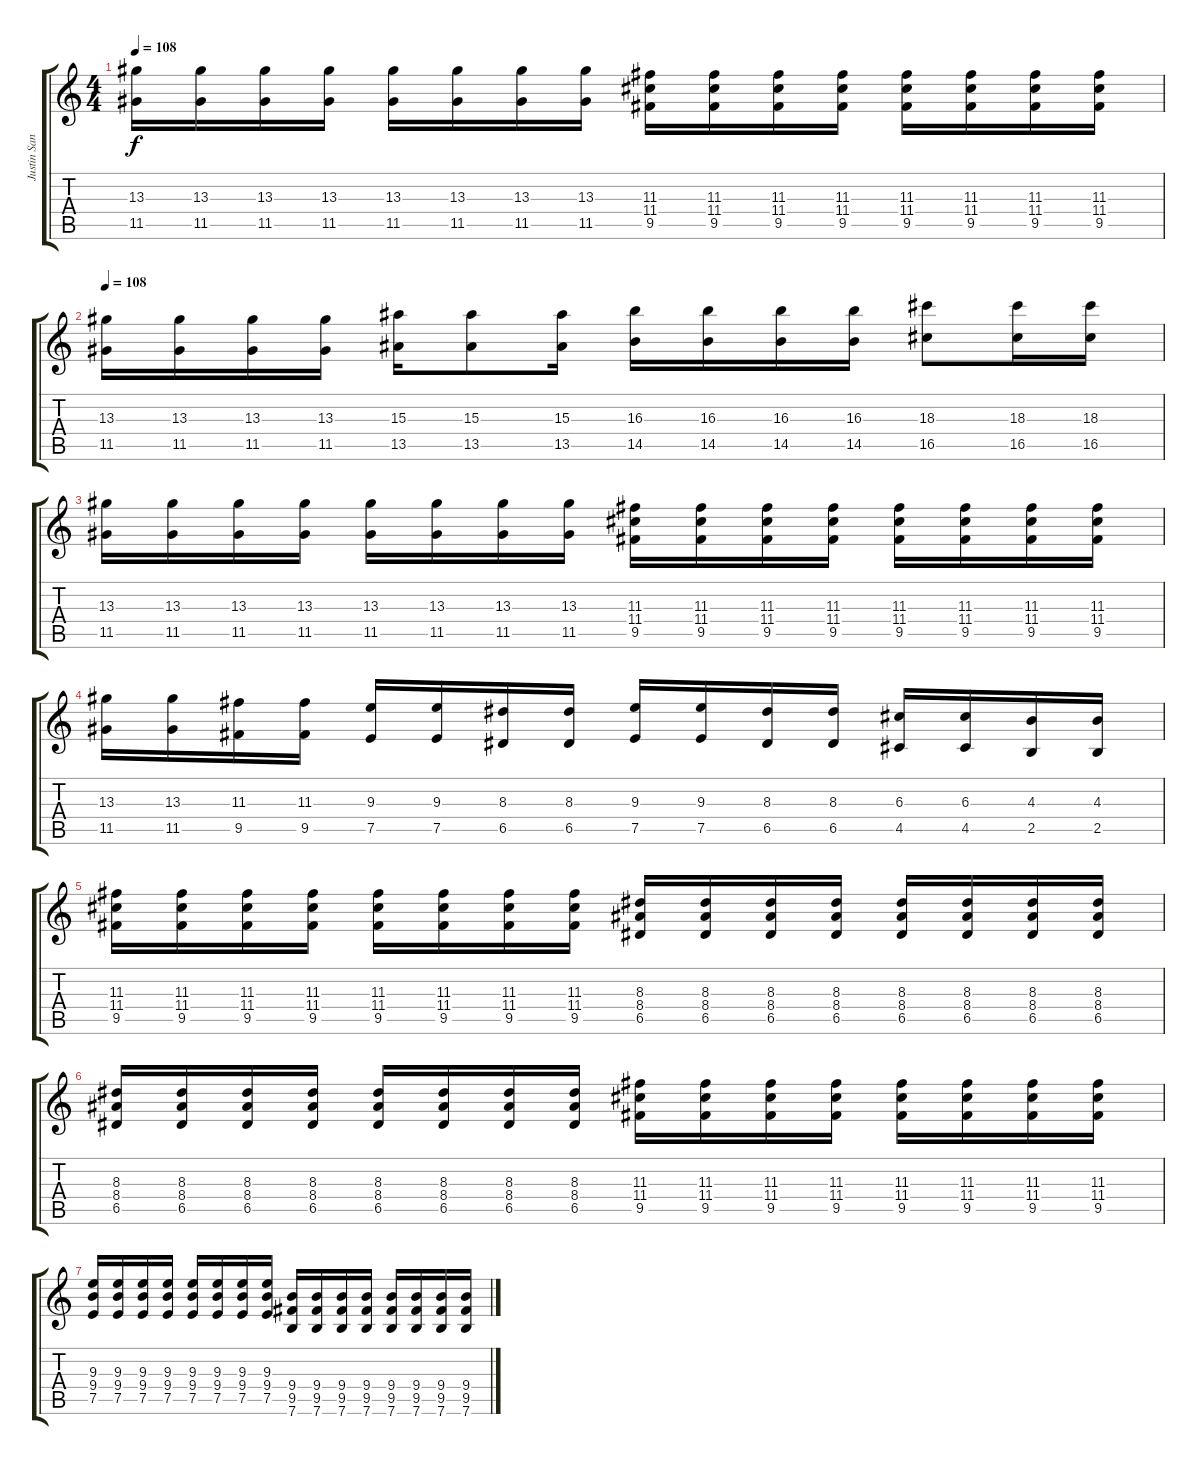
\track ("Justin Sane" "Justin San") {instrument distortionguitar}
\staff {score tabs}
\tuning (E4 B3 G3 D3 A2 E2) {hide}
\ts (4 4)
\tempo 108
\clef g2
\ks c
(13.3 11.5).16{dy f} (13.3 11.5).16 (13.3 11.5).16 (13.3 11.5).16 (13.3 11.5).16 (13.3 11.5).16 (13.3 11.5).16 (13.3 11.5).16 (11.3 11.4 9.5).16 (11.3 11.4 9.5).16 (11.3 11.4 9.5).16 (11.3 11.4 9.5).16 (11.3 11.4 9.5).16 (11.3 11.4 9.5).16 (11.3 11.4 9.5).16 (11.3 11.4 9.5).16 |
\tempo 108
(13.3 11.5).16{volume 13} (13.3 11.5).16 (13.3 11.5).16 (13.3 11.5).16 (15.3 13.5).16 (15.3 13.5).8 (15.3 13.5).16 (16.3 14.5).16 (16.3 14.5).16 (16.3 14.5).16 (16.3 14.5).16 (18.3 16.5).8 (18.3 16.5).16 (18.3 16.5).16 |
(13.3 11.5).16 (13.3 11.5).16 (13.3 11.5).16 (13.3 11.5).16 (13.3 11.5).16 (13.3 11.5).16 (13.3 11.5).16 (13.3 11.5).16 (11.3 11.4 9.5).16 (11.3 11.4 9.5).16 (11.3 11.4 9.5).16 (11.3 11.4 9.5).16 (11.3 11.4 9.5).16 (11.3 11.4 9.5).16 (11.3 11.4 9.5).16 (11.3 11.4 9.5).16 |
(13.3 11.5).16 (13.3 11.5).16 (11.3 9.5).16 (11.3 9.5).16 (9.3 7.5).16 (9.3 7.5).16 (8.3 6.5).16 (8.3 6.5).16 (9.3 7.5).16 (9.3 7.5).16 (8.3 6.5).16 (8.3 6.5).16 (6.3 4.5).16 (6.3 4.5).16 (4.3 2.5).16 (4.3 2.5).16 |
(11.3 11.4 9.5).16 (11.3 11.4 9.5).16 (11.3 11.4 9.5).16 (11.3 11.4 9.5).16 (11.3 11.4 9.5).16 (11.3 11.4 9.5).16 (11.3 11.4 9.5).16 (11.3 11.4 9.5).16 (8.3 8.4 6.5).16 (8.3 8.4 6.5).16 (8.3 8.4 6.5).16 (8.3 8.4 6.5).16 (8.3 8.4 6.5).16 (8.3 8.4 6.5).16 (8.3 8.4 6.5).16 (8.3 8.4 6.5).16 |
(8.3 8.4 6.5).16 (8.3 8.4 6.5).16 (8.3 8.4 6.5).16 (8.3 8.4 6.5).16 (8.3 8.4 6.5).16 (8.3 8.4 6.5).16 (8.3 8.4 6.5).16 (8.3 8.4 6.5).16 (11.3 11.4 9.5).16 (11.3 11.4 9.5).16 (11.3 11.4 9.5).16 (11.3 11.4 9.5).16 (11.3 11.4 9.5).16 (11.3 11.4 9.5).16 (11.3 11.4 9.5).16 (11.3 11.4 9.5).16 |
(9.3 9.4 7.5).16 (9.3 9.4 7.5).16 (9.3 9.4 7.5).16 (9.3 9.4 7.5).16 (9.3 9.4 7.5).16 (9.3 9.4 7.5).16 (9.3 9.4 7.5).16 (9.3 9.4 7.5).16 (9.4 9.5 7.6).16 (9.4 9.5 7.6).16 (9.4 9.5 7.6).16 (9.4 9.5 7.6).16 (9.4 9.5 7.6).16 (9.4 9.5 7.6).16 (9.4 9.5 7.6).16 (9.4 9.5 7.6).16
